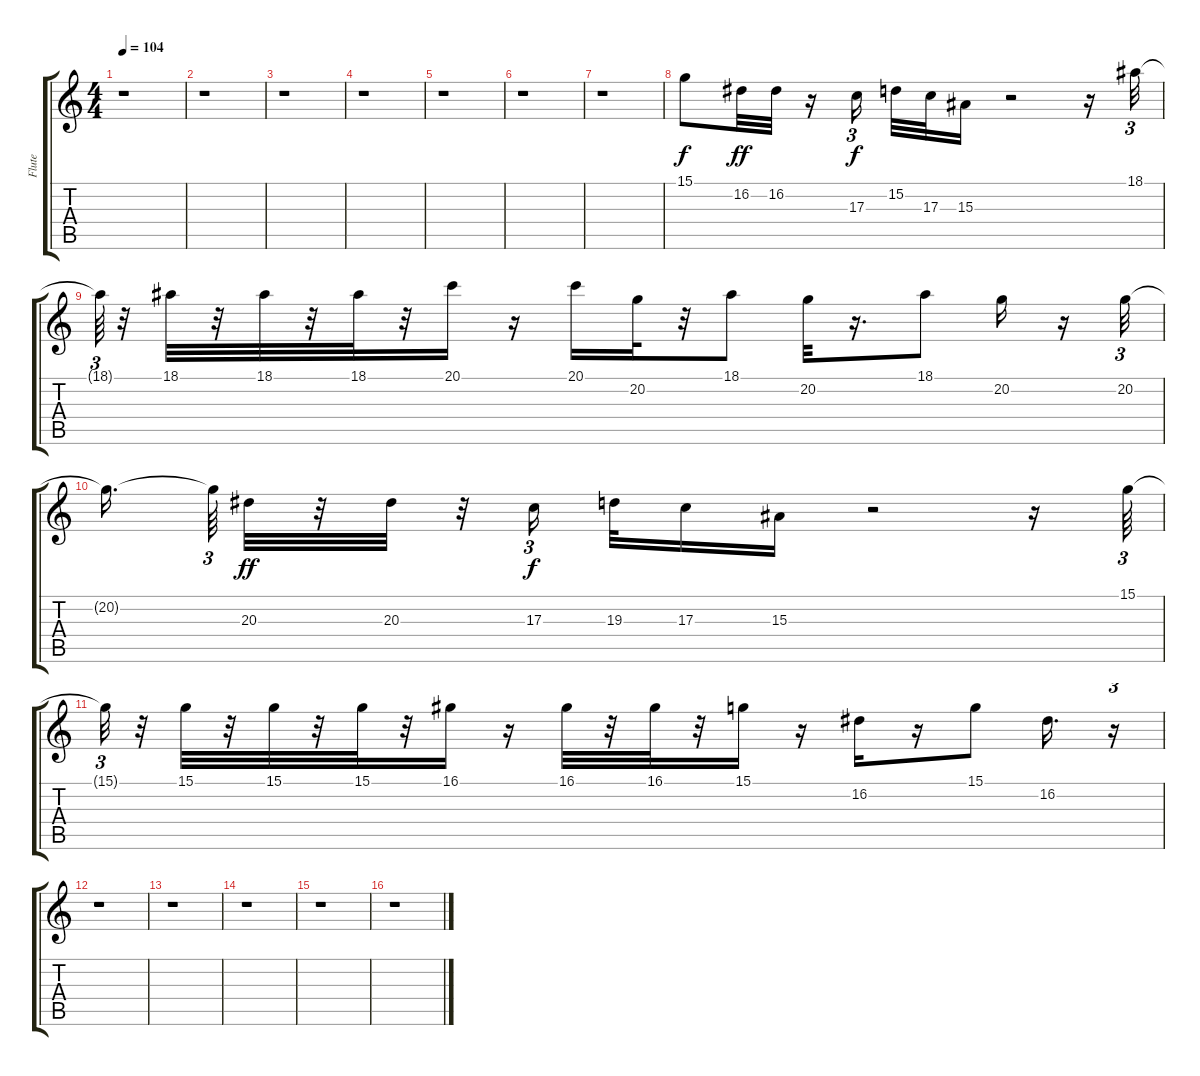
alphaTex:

\track ("Flute           " "Flute     ") {instrument flute}
\staff {score tabs}
\tuning (E4 B3 G3 D3 A2 E2) {hide}
\ts (4 4)
\tempo 104
\clef g2
\ks c
r.1{dy f} |
r.1 |
r.1 |
r.1 |
r.1 |
r.1 |
r.1 |
15.1.8 16.2.32{dy ff} 16.2.32 r.16 17.3.16{tu (3 2) dy f beam splitsecondary} 15.2.32 17.3.32 15.3.16 r.2 r.16 18.1.32{tu (3 2)} |
18.1{t}.64{tu (3 2)} r.32 18.1.32 r.32 18.1.32 r.32 18.1.32 r.32 20.1.16 r.16 20.1.16 20.2.32 r.32 18.1.8 20.2.32 r.16{d} 18.1.8 20.2.16 r.16 20.2.32{tu (3 2)} |
20.2{t}.16{d beam splitsecondary} 20.2{t}.64{tu (3 2)} 20.3.32{dy ff} r.32 20.3.32 r.32 17.3.16{tu (3 2) dy f} 19.3.32 17.3.16 15.3.16 r.2 r.16 15.1.64{tu (3 2)} |
15.1{t}.32{tu (3 2)} r.32 15.1.32 r.32 15.1.32 r.32 15.1.32 r.32 16.1.16 r.16 16.1.32 r.32 16.1.32 r.32 15.1.16 r.16 16.2.16 r.16 15.1.8 16.2.16{d} r.16{tu (3 2)} |
r.1 |
r.1 |
r.1 |
r.1 |
r.1
